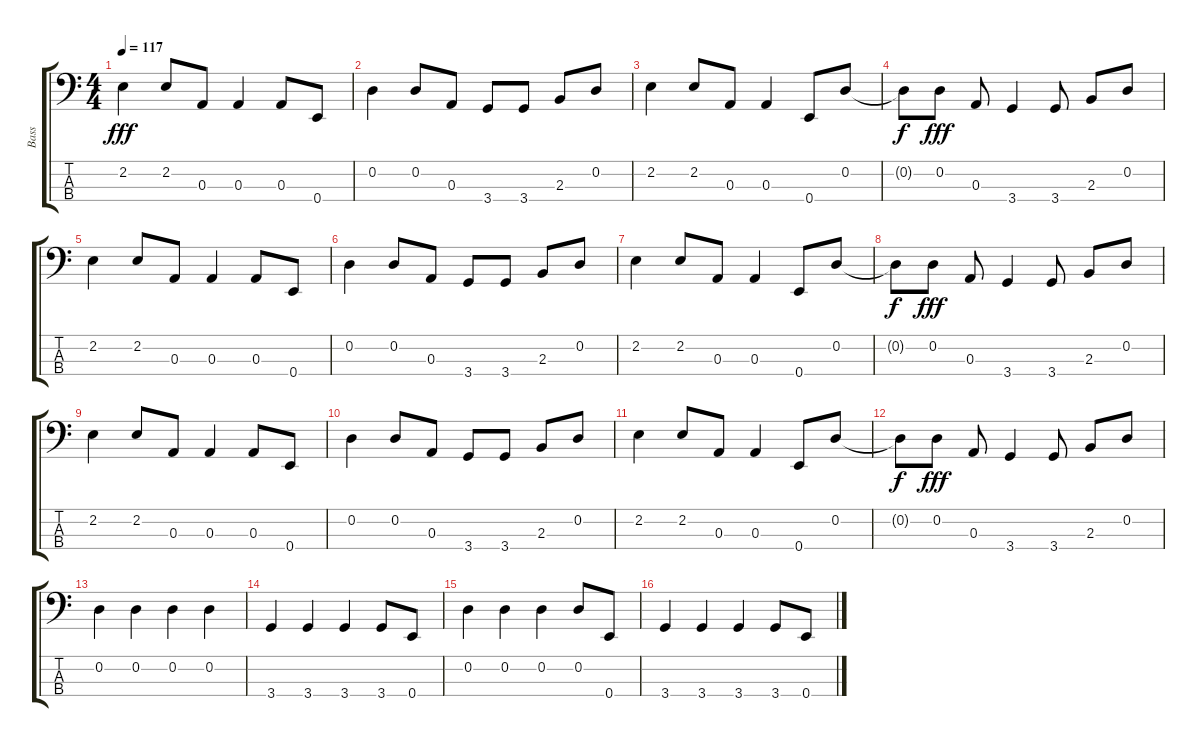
\track ("Bass" "Bass") {instrument electricbasspick}
\staff {score tabs}
\tuning (G2 D2 A1 E1) {hide}
\ts (4 4)
\tempo 117
\clef f4
\ks c
2.2.4{dy fff} 2.2.8 0.3.8 0.3.4 0.3.8 0.4.8 |
0.2.4 0.2.8 0.3.8 3.4.8 3.4.8 2.3.8 0.2.8 |
2.2.4 2.2.8 0.3.8 0.3.4 0.4.8 0.2.8 |
0.2{t}.8{dy f} 0.2.8{dy fff} 0.3.8 3.4.4 3.4.8 2.3.8 0.2.8 |
2.2.4 2.2.8 0.3.8 0.3.4 0.3.8 0.4.8 |
0.2.4 0.2.8 0.3.8 3.4.8 3.4.8 2.3.8 0.2.8 |
2.2.4 2.2.8 0.3.8 0.3.4 0.4.8 0.2.8 |
0.2{t}.8{dy f} 0.2.8{dy fff} 0.3.8 3.4.4 3.4.8 2.3.8 0.2.8 |
2.2.4 2.2.8 0.3.8 0.3.4 0.3.8 0.4.8 |
0.2.4 0.2.8 0.3.8 3.4.8 3.4.8 2.3.8 0.2.8 |
2.2.4 2.2.8 0.3.8 0.3.4 0.4.8 0.2.8 |
0.2{t}.8{dy f} 0.2.8{dy fff} 0.3.8 3.4.4 3.4.8 2.3.8 0.2.8 |
0.2.4 0.2.4 0.2.4 0.2.4 |
3.4.4 3.4.4 3.4.4 3.4.8 0.4.8 |
0.2.4 0.2.4 0.2.4 0.2.8 0.4.8 |
3.4.4 3.4.4 3.4.4 3.4.8 0.4.8
